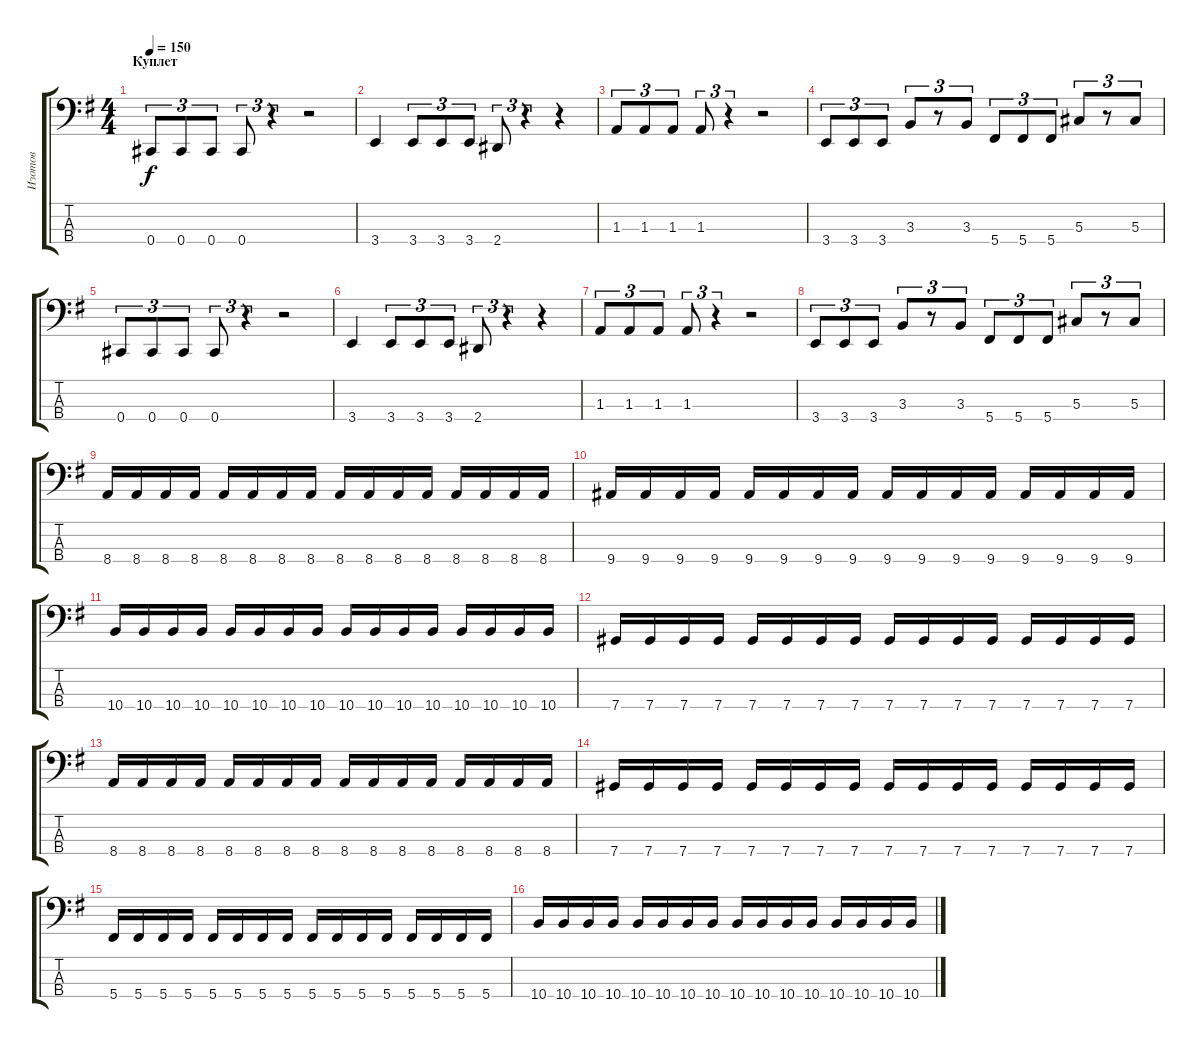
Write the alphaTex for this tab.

\track ("Изотов" "Изотов") {instrument electricbasspick}
\staff {score tabs}
\tuning (Gb2 Db2 Ab1 Db1) {hide}
\ts (4 4)
\section ("" "Куплет")
\tempo 150
\clef f4
\ks g
0.4.8{tu (3 2) dy f} 0.4.8{tu (3 2)} 0.4.8{tu (3 2)} 0.4.8{tu (3 2)} r.4{tu (3 2)} r.2 |
3.4.4 3.4.8{tu (3 2)} 3.4.8{tu (3 2)} 3.4.8{tu (3 2)} 2.4.8{tu (3 2)} r.4{tu (3 2)} r.4 |
1.3.8{tu (3 2)} 1.3.8{tu (3 2)} 1.3.8{tu (3 2)} 1.3.8{tu (3 2)} r.4{tu (3 2)} r.2 |
3.4.8{tu (3 2)} 3.4.8{tu (3 2)} 3.4.8{tu (3 2)} 3.3.8{tu (3 2)} r.8{tu (3 2)} 3.3.8{tu (3 2)} 5.4.8{tu (3 2)} 5.4.8{tu (3 2)} 5.4.8{tu (3 2)} 5.3.8{tu (3 2)} r.8{tu (3 2)} 5.3.8{tu (3 2)} |
0.4.8{tu (3 2)} 0.4.8{tu (3 2)} 0.4.8{tu (3 2)} 0.4.8{tu (3 2)} r.4{tu (3 2)} r.2 |
3.4.4 3.4.8{tu (3 2)} 3.4.8{tu (3 2)} 3.4.8{tu (3 2)} 2.4.8{tu (3 2)} r.4{tu (3 2)} r.4 |
1.3.8{tu (3 2)} 1.3.8{tu (3 2)} 1.3.8{tu (3 2)} 1.3.8{tu (3 2)} r.4{tu (3 2)} r.2 |
3.4.8{tu (3 2)} 3.4.8{tu (3 2)} 3.4.8{tu (3 2)} 3.3.8{tu (3 2)} r.8{tu (3 2)} 3.3.8{tu (3 2)} 5.4.8{tu (3 2)} 5.4.8{tu (3 2)} 5.4.8{tu (3 2)} 5.3.8{tu (3 2)} r.8{tu (3 2)} 5.3.8{tu (3 2)} |
8.4.16 8.4.16 8.4.16 8.4.16 8.4.16 8.4.16 8.4.16 8.4.16 8.4.16 8.4.16 8.4.16 8.4.16 8.4.16 8.4.16 8.4.16 8.4.16 |
9.4.16 9.4.16 9.4.16 9.4.16 9.4.16 9.4.16 9.4.16 9.4.16 9.4.16 9.4.16 9.4.16 9.4.16 9.4.16 9.4.16 9.4.16 9.4.16 |
10.4.16 10.4.16 10.4.16 10.4.16 10.4.16 10.4.16 10.4.16 10.4.16 10.4.16 10.4.16 10.4.16 10.4.16 10.4.16 10.4.16 10.4.16 10.4.16 |
7.4.16 7.4.16 7.4.16 7.4.16 7.4.16 7.4.16 7.4.16 7.4.16 7.4.16 7.4.16 7.4.16 7.4.16 7.4.16 7.4.16 7.4.16 7.4.16 |
8.4.16 8.4.16 8.4.16 8.4.16 8.4.16 8.4.16 8.4.16 8.4.16 8.4.16 8.4.16 8.4.16 8.4.16 8.4.16 8.4.16 8.4.16 8.4.16 |
7.4.16 7.4.16 7.4.16 7.4.16 7.4.16 7.4.16 7.4.16 7.4.16 7.4.16 7.4.16 7.4.16 7.4.16 7.4.16 7.4.16 7.4.16 7.4.16 |
5.4.16 5.4.16 5.4.16 5.4.16 5.4.16 5.4.16 5.4.16 5.4.16 5.4.16 5.4.16 5.4.16 5.4.16 5.4.16 5.4.16 5.4.16 5.4.16 |
10.4.16 10.4.16 10.4.16 10.4.16 10.4.16 10.4.16 10.4.16 10.4.16 10.4.16 10.4.16 10.4.16 10.4.16 10.4.16 10.4.16 10.4.16 10.4.16
